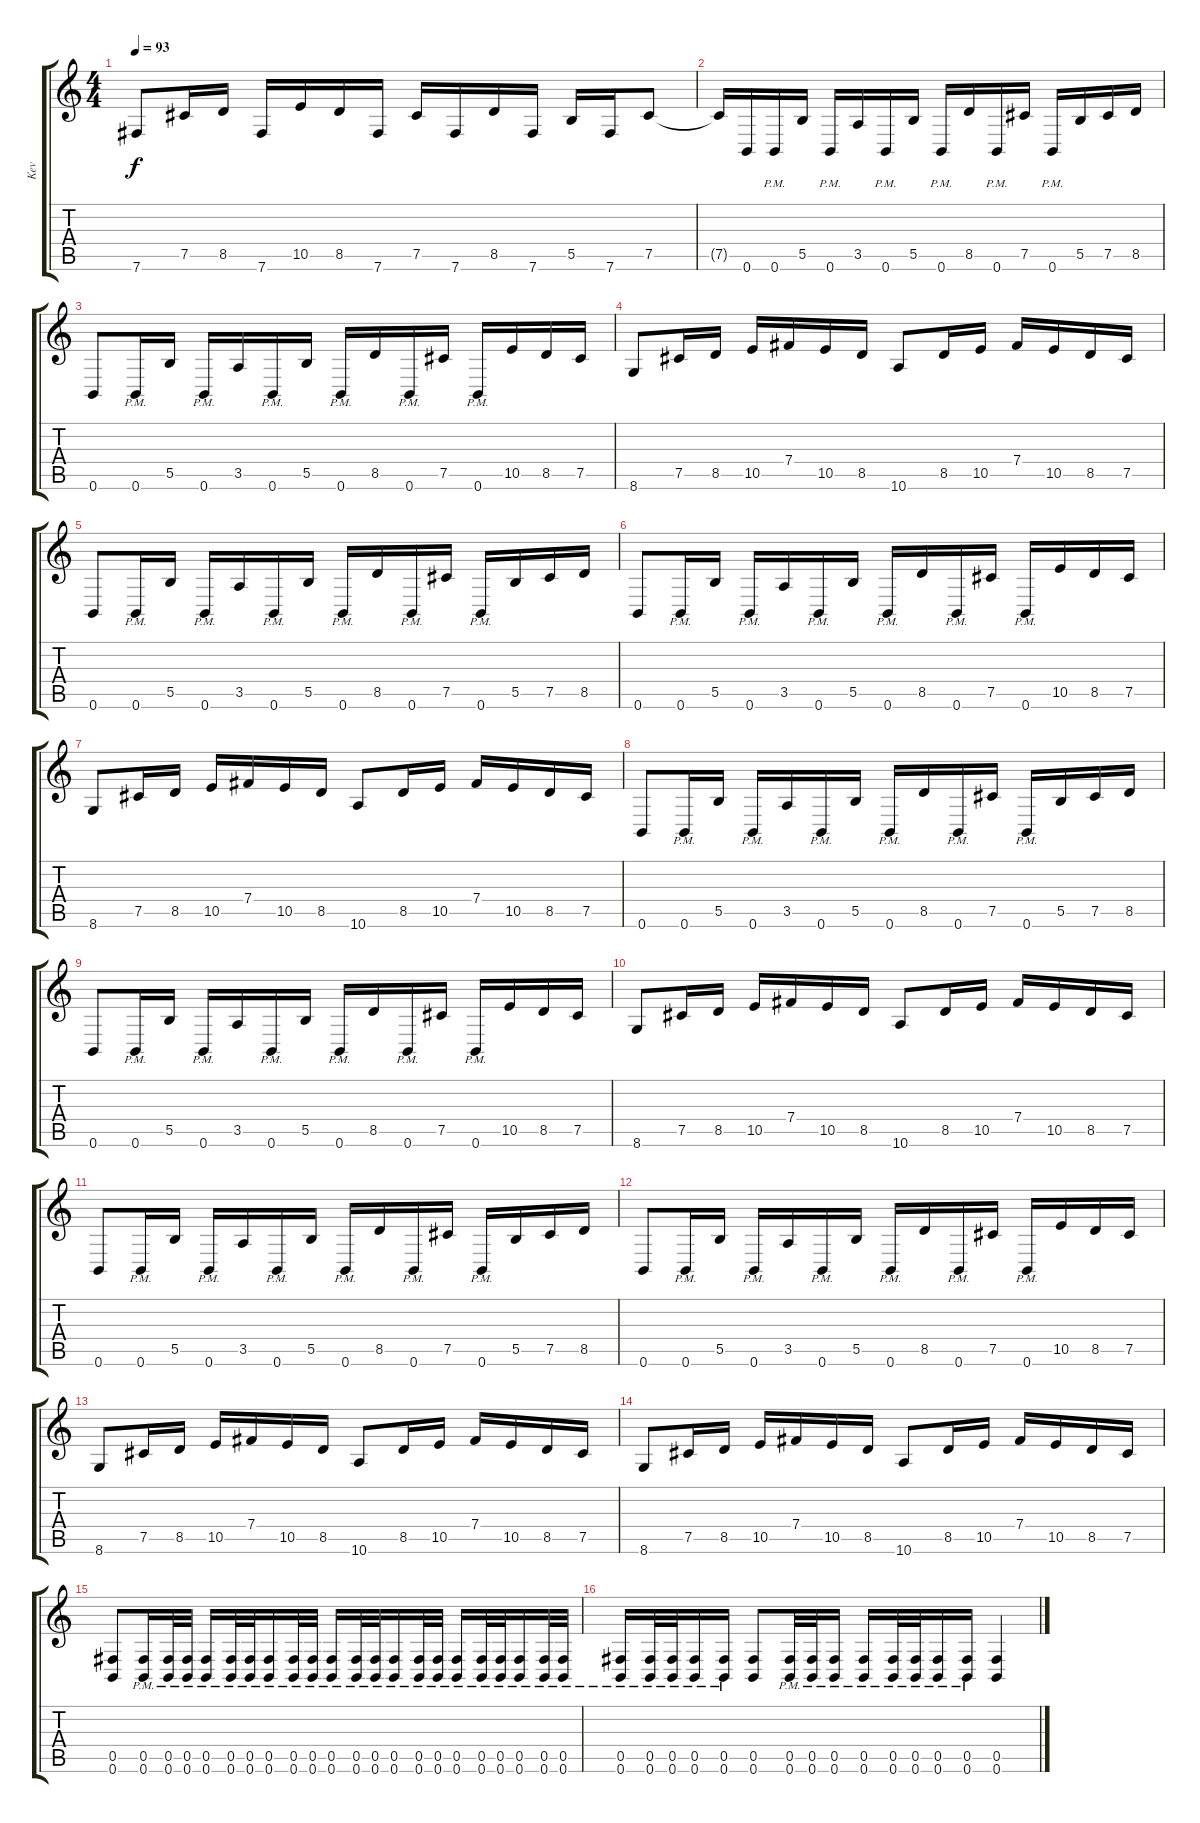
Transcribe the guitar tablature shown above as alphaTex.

\track ("Kev" "Kev") {instrument distortionguitar}
\staff {score tabs}
\tuning (Db4 Ab3 E3 B2 Gb2 B1) {hide}
\ts (4 4)
\tempo 93
\clef g2
\ks c
7.6.8{dy f} 7.5.16 8.5.16 7.6.16 10.5.16 8.5.16 7.6.16 7.5.16 7.6.16 8.5.16 7.6.16 5.5.16 7.6.16 7.5.8 |
7.5{t}.16 0.6.16 0.6{pm}.16 5.5.16 0.6{pm}.16 3.5.16 0.6{pm}.16 5.5.16 0.6{pm}.16 8.5.16 0.6{pm}.16 7.5.16 0.6{pm}.16 5.5.16 7.5.16 8.5.16 |
0.6.8 0.6{pm}.16 5.5.16 0.6{pm}.16 3.5.16 0.6{pm}.16 5.5.16 0.6{pm}.16 8.5.16 0.6{pm}.16 7.5.16 0.6{pm}.16 10.5.16 8.5.16 7.5.16 |
8.6.8 7.5.16 8.5.16 10.5.16 7.4.16 10.5.16 8.5.16 10.6.8 8.5.16 10.5.16 7.4.16 10.5.16 8.5.16 7.5.16 |
0.6.8 0.6{pm}.16 5.5.16 0.6{pm}.16 3.5.16 0.6{pm}.16 5.5.16 0.6{pm}.16 8.5.16 0.6{pm}.16 7.5.16 0.6{pm}.16 5.5.16 7.5.16 8.5.16 |
0.6.8 0.6{pm}.16 5.5.16 0.6{pm}.16 3.5.16 0.6{pm}.16 5.5.16 0.6{pm}.16 8.5.16 0.6{pm}.16 7.5.16 0.6{pm}.16 10.5.16 8.5.16 7.5.16 |
8.6.8 7.5.16 8.5.16 10.5.16 7.4.16 10.5.16 8.5.16 10.6.8 8.5.16 10.5.16 7.4.16 10.5.16 8.5.16 7.5.16 |
0.6.8 0.6{pm}.16 5.5.16 0.6{pm}.16 3.5.16 0.6{pm}.16 5.5.16 0.6{pm}.16 8.5.16 0.6{pm}.16 7.5.16 0.6{pm}.16 5.5.16 7.5.16 8.5.16 |
0.6.8 0.6{pm}.16 5.5.16 0.6{pm}.16 3.5.16 0.6{pm}.16 5.5.16 0.6{pm}.16 8.5.16 0.6{pm}.16 7.5.16 0.6{pm}.16 10.5.16 8.5.16 7.5.16 |
8.6.8 7.5.16 8.5.16 10.5.16 7.4.16 10.5.16 8.5.16 10.6.8 8.5.16 10.5.16 7.4.16 10.5.16 8.5.16 7.5.16 |
0.6.8 0.6{pm}.16 5.5.16 0.6{pm}.16 3.5.16 0.6{pm}.16 5.5.16 0.6{pm}.16 8.5.16 0.6{pm}.16 7.5.16 0.6{pm}.16 5.5.16 7.5.16 8.5.16 |
0.6.8 0.6{pm}.16 5.5.16 0.6{pm}.16 3.5.16 0.6{pm}.16 5.5.16 0.6{pm}.16 8.5.16 0.6{pm}.16 7.5.16 0.6{pm}.16 10.5.16 8.5.16 7.5.16 |
8.6.8 7.5.16 8.5.16 10.5.16 7.4.16 10.5.16 8.5.16 10.6.8 8.5.16 10.5.16 7.4.16 10.5.16 8.5.16 7.5.16 |
8.6.8 7.5.16 8.5.16 10.5.16 7.4.16 10.5.16 8.5.16 10.6.8 8.5.16 10.5.16 7.4.16 10.5.16 8.5.16 7.5.16 |
(0.5 0.6).8 (0.5{pm} 0.6{pm}).16 (0.5{pm} 0.6{pm}).32 (0.5{pm} 0.6{pm}).32 (0.5{pm} 0.6{pm}).16 (0.5{pm} 0.6{pm}).32 (0.5{pm} 0.6{pm}).32 (0.5{pm} 0.6{pm}).16 (0.5{pm} 0.6{pm}).32 (0.5{pm} 0.6{pm}).32 (0.5{pm} 0.6{pm}).16 (0.5{pm} 0.6{pm}).32 (0.5{pm} 0.6{pm}).32 (0.5{pm} 0.6{pm}).16 (0.5{pm} 0.6{pm}).32 (0.5{pm} 0.6{pm}).32 (0.5{pm} 0.6{pm}).16 (0.5{pm} 0.6{pm}).32 (0.5{pm} 0.6{pm}).32 (0.5{pm} 0.6{pm}).16 (0.5{pm} 0.6{pm}).32 (0.5{pm} 0.6{pm}).32 |
(0.5{pm} 0.6{pm}).16 (0.5{pm} 0.6{pm}).32{volume 13} (0.5{pm} 0.6{pm}).32 (0.5{pm} 0.6{pm}).16 (0.5{pm} 0.6{pm}).16 (0.5 0.6).8 (0.5{pm} 0.6{pm}).32 (0.5{pm} 0.6{pm}).32 (0.5{pm} 0.6{pm}).16 (0.5{pm} 0.6{pm}).16 (0.5{pm} 0.6{pm}).32 (0.5{pm} 0.6{pm}).32 (0.5{pm} 0.6{pm}).16 (0.5{pm} 0.6{pm}).16 (0.5 0.6).4
